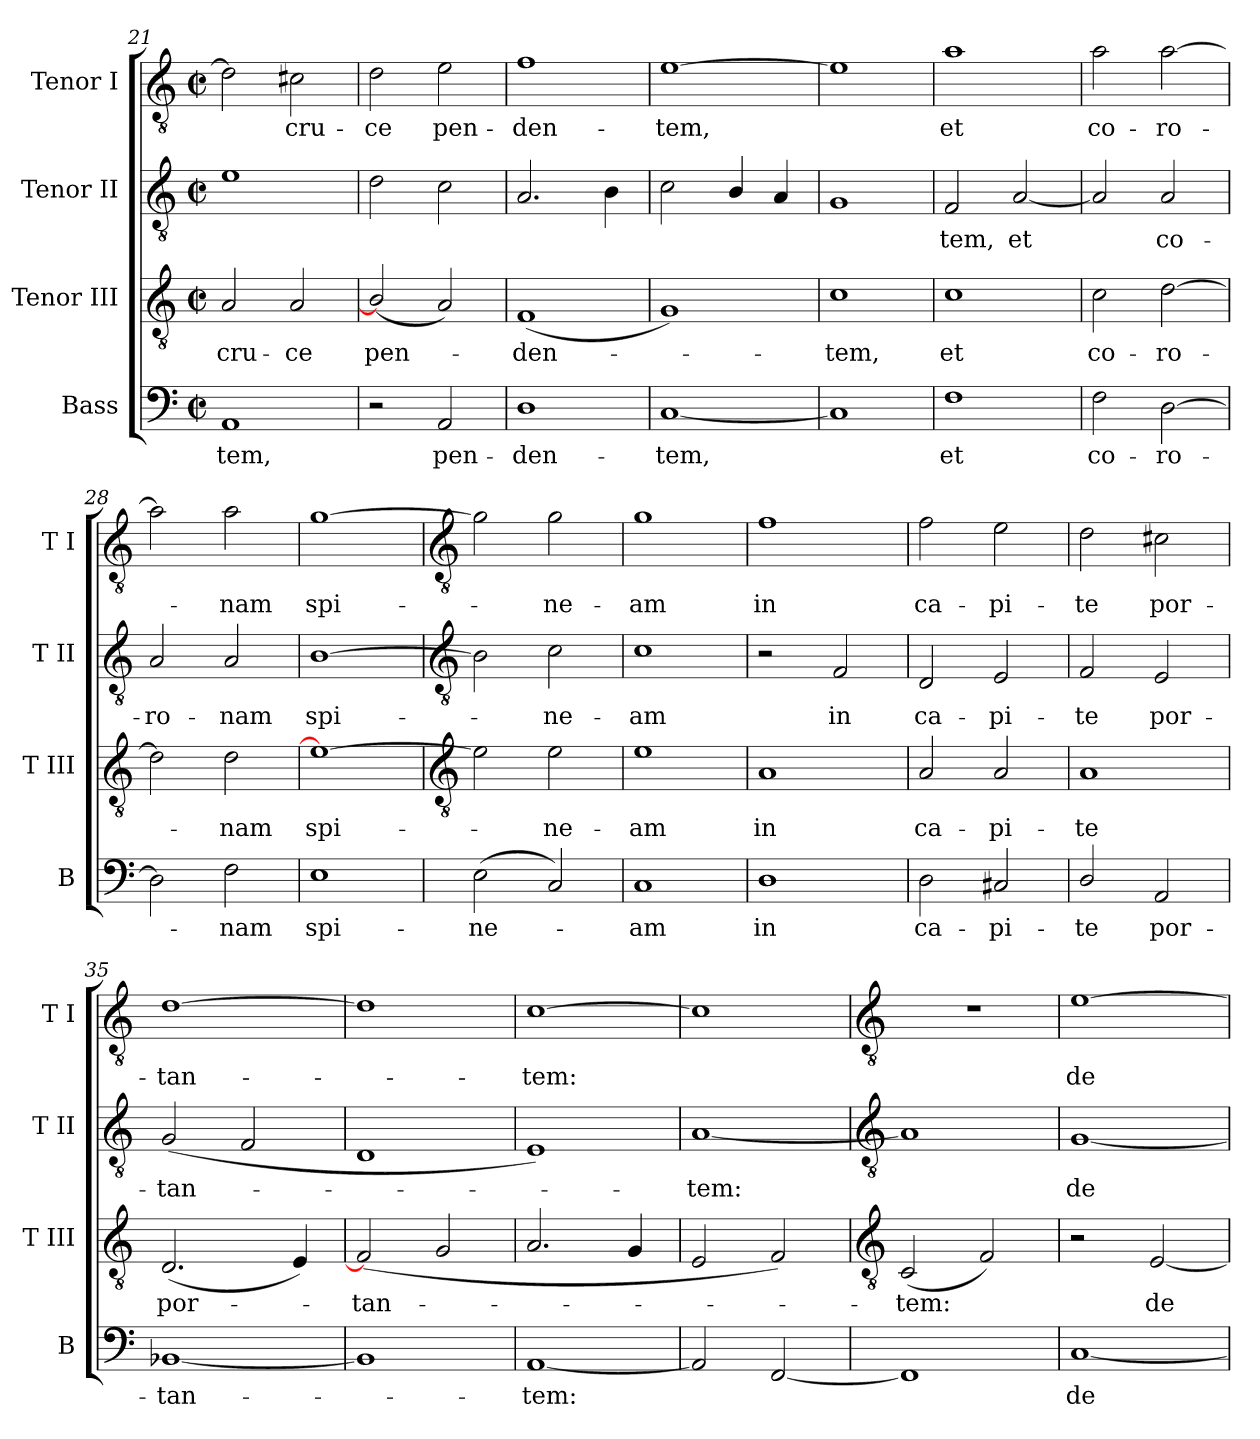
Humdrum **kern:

**kern	**text	**kern	**text	**kern	**text	**kern	**text
*part4	*part4	*part3	*part3	*part2	*part2	*part1	*part1
*staff4	*staff4	*staff3	*staff3	*staff2	*staff2	*staff1	*staff1
*I"Bass	*	*I"Tenor III	*	*I"Tenor II	*	*I"Tenor I	*
*I'B	*	*I'T III	*	*I'T II	*	*I'T I	*
!!LO:LB:g=z
*clefF4	*	*clefGv2	*	*clefGv2	*	*clefGv2	*
*k[]	*	*k[]	*	*k[]	*	*k[]	*
*C:	*	*C:	*	*C:	*	*C:	*
*M2/2	*	*M2/2	*	*M2/2	*	*M2/2	*
*met(c|)	*	*met(c|)	*	*met(c|)	*	*met(c|)	*
=21	=21	=21	=21	=21	=21	=21	=21
!	!LO:LY:b	!	!LO:LY:b	!	!	!	!
1AA	-tem,	2A	cru-	1e	.	2d]	.
!	!	!	!LO:LY:b	!	!	!	!LO:LY:b
.	.	2A	-ce	.	.	2c#X	cru-
=22	=22	=22	=22	=22	=22	=22	=22
!	!	!	!LO:LY:b	!	!	!	!LO:LY:b
2r	.	(<2B-/]	pen-	2d	.	2d	-ce
!	!LO:LY:b	!	!	!	!	!	!LO:LY:b
2AA	pen-	2A)	.	2c	.	2e	pen-
=23	=23	=23	=23	=23	=23	=23	=23
!	!LO:LY:b	!	!LO:LY:b	!	!	!	!LO:LY:b
1D	-den-	(<1F	den-	2.A	.	1f	-den-
.	.	.	.	4B	.	.	.
=24	=24	=24	=24	=24	=24	=24	=24
!	!LO:LY:b	!	!	!	!	!	!LO:LY:b
[1C	-tem,	1G)	.	2c	.	[1e	-tem,
.	.	.	.	4B/	.	.	.
.	.	.	.	4A	.	.	.
=25	=25	=25	=25	=25	=25	=25	=25
!	!	!	!LO:LY:b	!	!	!	!
1C]	.	1c	tem,	1G	.	1e]	.
=26	=26	=26	=26	=26	=26	=26	=26
!	!LO:LY:b	!	!LO:LY:b	!	!LO:LY:b	!	!LO:LY:b
1F	et	1c	et	2F	tem,	1a	et
!	!	!	!	!	!LO:LY:b	!	!
.	.	.	.	[2A	et	.	.
=27	=27	=27	=27	=27	=27	=27	=27
!	!LO:LY:b	!	!LO:LY:b	!	!	!	!LO:LY:b
2F	co-	2c	co-	2A]	.	2a	co-
!	!LO:LY:b	!	!LO:LY:b	!	!LO:LY:b	!	!LO:LY:b
[2D	-ro-	[2d	-ro-	2A	co-	[2a	-ro-
=28	=28	=28	=28	=28	=28	=28	=28
!	!	!	!	!	!LO:LY:b	!	!
2D]	.	2d]	.	2A	-ro-	2a]	.
!	!LO:LY:b	!	!LO:LY:b	!	!LO:LY:b	!	!LO:LY:b
2F	nam	2d	nam	2A	-nam	2a	nam
=29	=29	=29	=29	=29	=29	=29	=29
!	!LO:LY:b	!	!LO:LY:b	!	!LO:LY:b	!	!LO:LY:b
1E	spi-	1e_	spi-	[1B	spi-	[1g	spi-
!!LO:LB:g=z
=30	=30	=30	=30	=30	=30	=30	=30
*	*	*clefGv2	*	*clefGv2	*	*clefGv2	*
!	!LO:LY:b	!	!	!	!	!	!
(<2E	-ne-	2e]	.	2B]	.	2g]	.
!	!	!	!LO:LY:b	!	!LO:LY:b	!	!LO:LY:b
2C)	.	2e	ne-	2c	ne-	2g	ne-
=31	=31	=31	=31	=31	=31	=31	=31
!	!LO:LY:b	!	!LO:LY:b	!	!LO:LY:b	!	!LO:LY:b
1C	am	1e	-am	1c	-am	1g	-am
=32	=32	=32	=32	=32	=32	=32	=32
!	!LO:LY:b	!	!LO:LY:b	!	!	!	!LO:LY:b
1D	in	1A	in	2r	.	1f	in
!	!	!	!	!	!LO:LY:b	!	!
.	.	.	.	2F	in	.	.
=33	=33	=33	=33	=33	=33	=33	=33
!	!LO:LY:b	!	!LO:LY:b	!	!LO:LY:b	!	!LO:LY:b
2D	ca-	2A	ca-	2D	ca-	2f	ca-
!	!LO:LY:b	!	!LO:LY:b	!	!LO:LY:b	!	!LO:LY:b
2C#X	-pi-	2A	-pi-	2E	-pi-	2e	-pi-
=34	=34	=34	=34	=34	=34	=34	=34
!	!LO:LY:b	!	!LO:LY:b	!	!LO:LY:b	!	!LO:LY:b
2D/	-te	1A	-te	2F	-te	2d	-te
!	!LO:LY:b	!	!	!	!LO:LY:b	!	!LO:LY:b
2AA	por-	.	.	2E	por-	2c#X	por-
=35	=35	=35	=35	=35	=35	=35	=35
!	!LO:LY:b	!	!LO:LY:b	!	!LO:LY:b	!	!LO:LY:b
[1BB-X	-tan-	(<2.D	por-	(<2G	-tan-	[1d	-tan-
.	.	.	.	2F	.	.	.
.	.	4E)	.	.	.	.	.
=36	=36	=36	=36	=36	=36	=36	=36
!	!	!	!LO:LY:b	!	!	!	!
1BB-]	.	(<2F]	tan-	1D	.	1d]	.
.	.	2G	.	.	.	.	.
=37	=37	=37	=37	=37	=37	=37	=37
!	!LO:LY:b	!	!	!	!	!	!LO:LY:b
[1AA	tem:	2.A	.	1E)	.	[1c	tem:
.	.	4G	.	.	.	.	.
=38	=38	=38	=38	=38	=38	=38	=38
!	!	!	!	!	!LO:LY:b	!	!
2AA]	.	2E	.	[1A	tem:	1c]	.
[2FF	.	2F)	.	.	.	.	.
!!LO:LB:g=z
=39	=39	=39	=39	=39	=39	=39	=39
*	*	*clefGv2	*	*clefGv2	*	*clefGv2	*
!	!	!	!LO:LY:b	!	!	!	!
1FF]	.	(<2C	tem:	1A]	.	1r	.
.	.	2F)	.	.	.	.	.
=40	=40	=40	=40	=40	=40	=40	=40
!	!LO:LY:b	!	!	!	!LO:LY:b	!	!LO:LY:b
[1C	de-	2r	.	[1G	de-	[1e	de-
!	!	!	!LO:LY:b	!	!	!	!
.	.	[2E	de-	.	.	.	.
=	=	=	=	=	=	=	=
*-	*-	*-	*-	*-	*-	*-	*-
